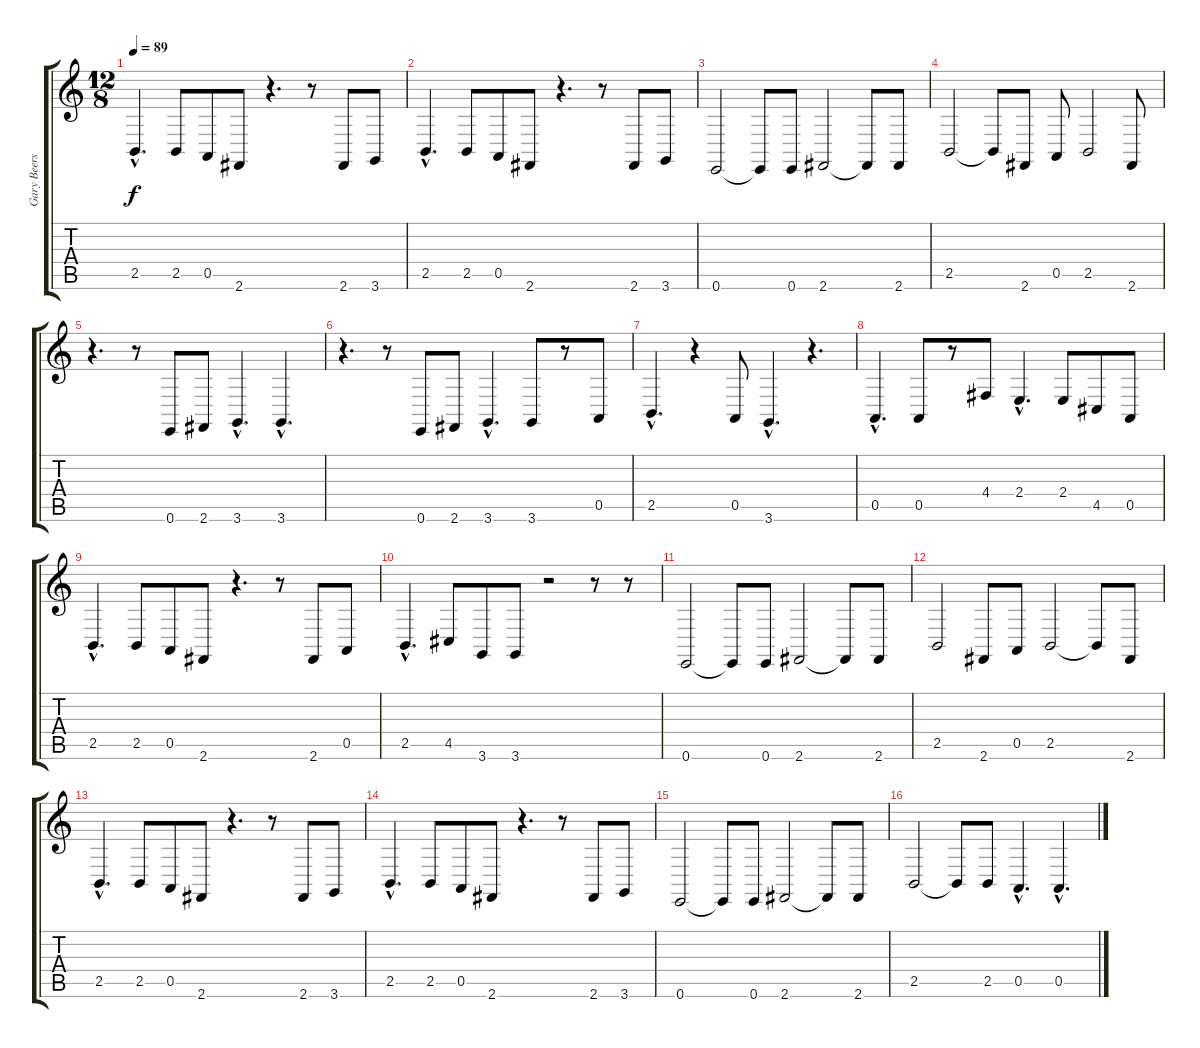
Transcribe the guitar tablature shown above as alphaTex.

\track ("Gary Beers" "Gary Beers") {instrument cello}
\staff {score tabs}
\tuning (E4 B3 G3 D3 A2 E2) {hide}
\ts (12 8)
\tempo 89
\clef g2
\ks c
2.5{hac}.4{d dy f} 2.5.8 0.5.8 2.6.8 r.4{d} r.8 2.6.8 3.6.8 |
2.5{hac}.4{d} 2.5.8 0.5.8 2.6.8 r.4{d} r.8 2.6.8 3.6.8 |
0.6.2 0.6{t}.8 0.6.8 2.6.2 2.6{t}.8 2.6.8 |
2.5.2 2.5{t}.8 2.6.8 0.5.8 2.5.2 2.6.8 |
r.4{d} r.8 0.6.8 2.6.8 3.6{hac}.4{d} 3.6{hac}.4{d} |
r.4{d} r.8 0.6.8 2.6.8 3.6{hac}.4{d} 3.6.8 r.8 0.5.8 |
2.5{hac}.4{d} r.4 0.5.8 3.6{hac}.4{d} r.4{d} |
0.5{hac}.4{d} 0.5.8 r.8 4.4.8 2.4{hac}.4{d} 2.4.8 4.5.8 0.5.8 |
2.5{hac}.4{d} 2.5.8 0.5.8 2.6.8 r.4{d} r.8 2.6.8 0.5.8 |
2.5{hac}.4{d} 4.5.8 3.6.8 3.6.8 r.2 r.8 r.8 |
0.6.2 0.6{t}.8 0.6.8 2.6.2 2.6{t}.8 2.6.8 |
2.5.2 2.6.8 0.5.8 2.5.2 2.5{t}.8 2.6.8 |
2.5{hac}.4{d} 2.5.8 0.5.8 2.6.8 r.4{d} r.8 2.6.8 3.6.8 |
2.5{hac}.4{d} 2.5.8 0.5.8 2.6.8 r.4{d} r.8 2.6.8 3.6.8 |
0.6.2 0.6{t}.8 0.6.8 2.6.2 2.6{t}.8 2.6.8 |
2.5.2 2.5{t}.8 2.5.8 0.5{hac}.4{d} 0.5{hac}.4{d}
